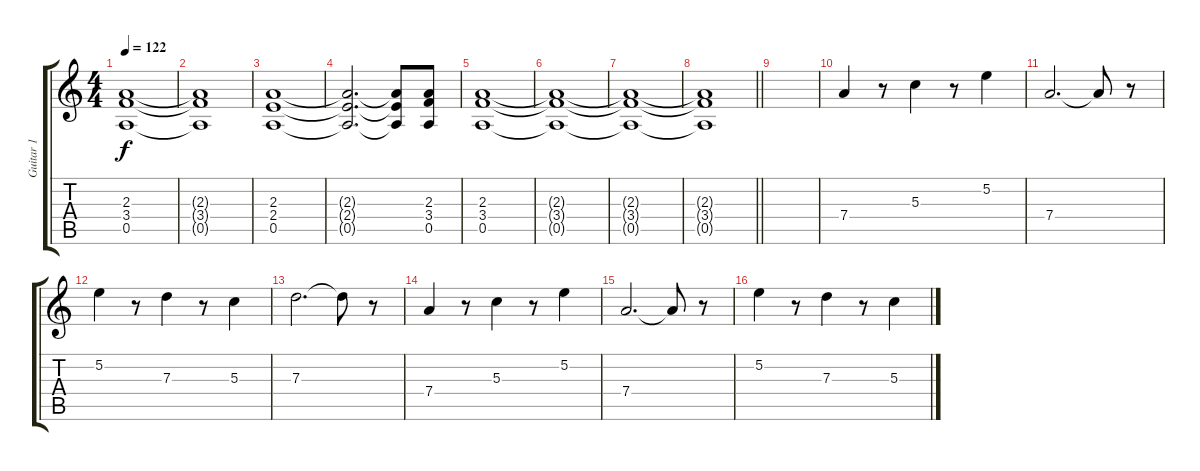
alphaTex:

\track ("Guitar 1" "Guitar 1") {instrument distortionguitar}
\staff {score tabs}
\tuning (E4 B3 G3 D3 A2 E2) {hide}
\ts (4 4)
\tempo 122
\clef g2
\ks c
(2.3 3.4 0.5).1{dy f} |
(2.3{t} 3.4{t} 0.5{t}).1 |
(2.3 2.4 0.5).1 |
(2.3{t} 2.4{t} 0.5{t}).2{d} (2.3{t} 2.4{t} 0.5{t}).8 (2.3 3.4 0.5).8 |
(2.3 3.4 0.5).1 |
(2.3{t} 3.4{t} 0.5{t}).1 |
(2.3{t} 3.4{t} 0.5{t}).1 |
\barLineRight lightlight
(2.3{t} 3.4{t} 0.5{t}).1 |
|
7.4.4 r.8 5.3.4 r.8 5.2.4 |
7.4.2{d} 7.4{t}.8 r.8 |
5.2.4 r.8 7.3.4 r.8 5.3.4 |
7.3.2{d} 7.3{t}.8 r.8 |
7.4.4 r.8 5.3.4 r.8 5.2.4 |
7.4.2{d} 7.4{t}.8 r.8 |
5.2.4 r.8 7.3.4 r.8 5.3.4
